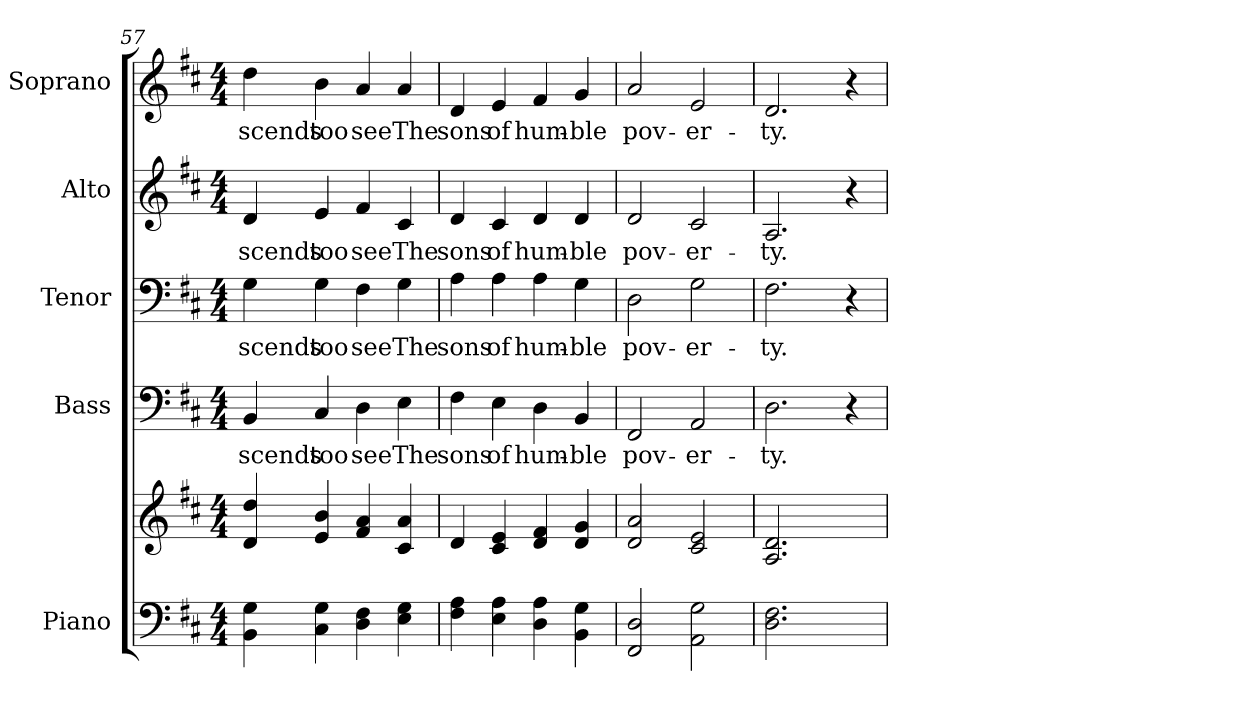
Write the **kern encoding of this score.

**kern	**kern	**kern	**text	**kern	**text	**kern	**text	**kern	**text
*part5	*part5	*part4	*part4	*part3	*part3	*part2	*part2	*part1	*part1
*staff6	*staff5	*staff4	*staff4	*staff3	*staff3	*staff2	*staff2	*staff1	*staff1
*I"Piano	*	*I"Bass	*	*I"Tenor	*	*I"Alto	*	*I"Soprano	*
*I'Pno.	*	*I'B.	*	*I'T.	*	*I'A.	*	*I'S.	*
*clefF4	*clefG2	*clefF4	*	*clefF4	*	*clefG2	*	*clefG2	*
*k[f#c#]	*k[f#c#]	*k[f#c#]	*	*k[f#c#]	*	*k[f#c#]	*	*k[f#c#]	*
*D:	*D:	*D:	*	*D:	*	*D:	*	*D:	*
*M4/4	*M4/4	*M4/4	*	*M4/4	*	*M4/4	*	*M4/4	*
=57	=57	=57	=57	=57	=57	=57	=57	=57	=57
!	!	!	!LO:LY:b:color=#000000	!	!	!	!	!	!
!	!	!	!	!	!LO:LY:b:color=#000000	!	!	!	!
!	!	!	!	!	!	!	!LO:LY:b:color=#000000	!	!
!	!	!	!	!	!	!	!	!	!LO:LY:b:color=#000000
4BBi\ 4Gi	4di/ 4ddi	4BBi/	scends	4Gi\	scends	4di/	scends	4ddi\	scends
!	!	!	!LO:LY:b:color=#000000	!	!	!	!	!	!
!	!	!	!	!	!LO:LY:b:color=#000000	!	!	!	!
!	!	!	!	!	!	!	!LO:LY:b:color=#000000	!	!
!	!	!	!	!	!	!	!	!	!LO:LY:b:color=#000000
4C#i\ 4Gi	4ei/ 4bi	4C#i/	too	4Gi\	too	4ei/	too	4bi\	too
!	!	!	!LO:LY:b:color=#000000	!	!	!	!	!	!
!	!	!	!	!	!LO:LY:b:color=#000000	!	!	!	!
!	!	!	!	!	!	!	!LO:LY:b:color=#000000	!	!
!	!	!	!	!	!	!	!	!	!LO:LY:b:color=#000000
4Di\ 4F#i	4f#i/ 4ai	4Di\	see	4F#i\	see	4f#i/	see	4ai/	see
!	!	!	!LO:LY:b:color=#000000	!	!	!	!	!	!
!	!	!	!	!	!LO:LY:b:color=#000000	!	!	!	!
!	!	!	!	!	!	!	!LO:LY:b:color=#000000	!	!
!	!	!	!	!	!	!	!	!	!LO:LY:b:color=#000000
4Ei\ 4Gi	4c#i/ 4ai	4Ei\	The	4Gi\	The	4c#i/	The	4ai/	The
!!LO:LB:g=z
=58	=58	=58	=58	=58	=58	=58	=58	=58	=58
!	!	!	!LO:LY:b:color=#000000	!	!	!	!	!	!
!	!	!	!	!	!LO:LY:b:color=#000000	!	!	!	!
!	!	!	!	!	!	!	!LO:LY:b:color=#000000	!	!
!	!	!	!	!	!	!	!	!	!LO:LY:b:color=#000000
4F#i\ 4Ai	4di/	4F#i\	sons	4Ai\	sons	4di/	sons	4di/	sons
!	!	!	!LO:LY:b:color=#000000	!	!	!	!	!	!
!	!	!	!	!	!LO:LY:b:color=#000000	!	!	!	!
!	!	!	!	!	!	!	!LO:LY:b:color=#000000	!	!
!	!	!	!	!	!	!	!	!	!LO:LY:b:color=#000000
4Ei\ 4Ai	4c#i/ 4ei	4Ei\	of	4Ai\	of	4c#i/	of	4ei/	of
!	!	!	!LO:LY:b:color=#000000	!	!	!	!	!	!
!	!	!	!	!	!LO:LY:b:color=#000000	!	!	!	!
!	!	!	!	!	!	!	!LO:LY:b:color=#000000	!	!
!	!	!	!	!	!	!	!	!	!LO:LY:b:color=#000000
4Di\ 4Ai	4di/ 4f#i	4Di\	hum-	4Ai\	hum-	4di/	hum-	4f#i/	hum-
!	!	!	!LO:LY:b:color=#000000	!	!	!	!	!	!
!	!	!	!	!	!LO:LY:b:color=#000000	!	!	!	!
!	!	!	!	!	!	!	!LO:LY:b:color=#000000	!	!
!	!	!	!	!	!	!	!	!	!LO:LY:b:color=#000000
4BBi\ 4Gi	4di/ 4gi	4BBi/	-ble	4Gi\	-ble	4di/	-ble	4gi/	-ble
=59	=59	=59	=59	=59	=59	=59	=59	=59	=59
!	!	!	!LO:LY:b:color=#000000	!	!	!	!	!	!
!	!	!	!	!	!LO:LY:b:color=#000000	!	!	!	!
!	!	!	!	!	!	!	!LO:LY:b:color=#000000	!	!
!	!	!	!	!	!	!	!	!	!LO:LY:b:color=#000000
2FF#i/ 2Di	2di/ 2ai	2FF#i/	pov-	2Di\	pov-	2di/	pov-	2ai/	pov-
!	!	!	!LO:LY:b:color=#000000	!	!	!	!	!	!
!	!	!	!	!	!LO:LY:b:color=#000000	!	!	!	!
!	!	!	!	!	!	!	!LO:LY:b:color=#000000	!	!
!	!	!	!	!	!	!	!	!	!LO:LY:b:color=#000000
2AAi\ 2Gi	2c#i/ 2ei	2AAi/	-er-	2Gi\	-er-	2c#i/	-er-	2ei/	-er-
=60	=60	=60	=60	=60	=60	=60	=60	=60	=60
!	!	!	!LO:LY:b:color=#000000	!	!	!	!	!	!
!	!	!	!	!	!LO:LY:b:color=#000000	!	!	!	!
!	!	!	!	!	!	!	!LO:LY:b:color=#000000	!	!
!	!	!	!	!	!	!	!	!	!LO:LY:b:color=#000000
2.Di\ 2.F#i	2.Ai/ 2.di	2.Di\	-ty.	2.F#i\	-ty.	2.Ai/	-ty.	2.di/	-ty.
4ryy	4ryy	4r	.	4r	.	4r	.	4r	.
=	=	=	=	=	=	=	=	=	=
*-	*-	*-	*-	*-	*-	*-	*-	*-	*-
